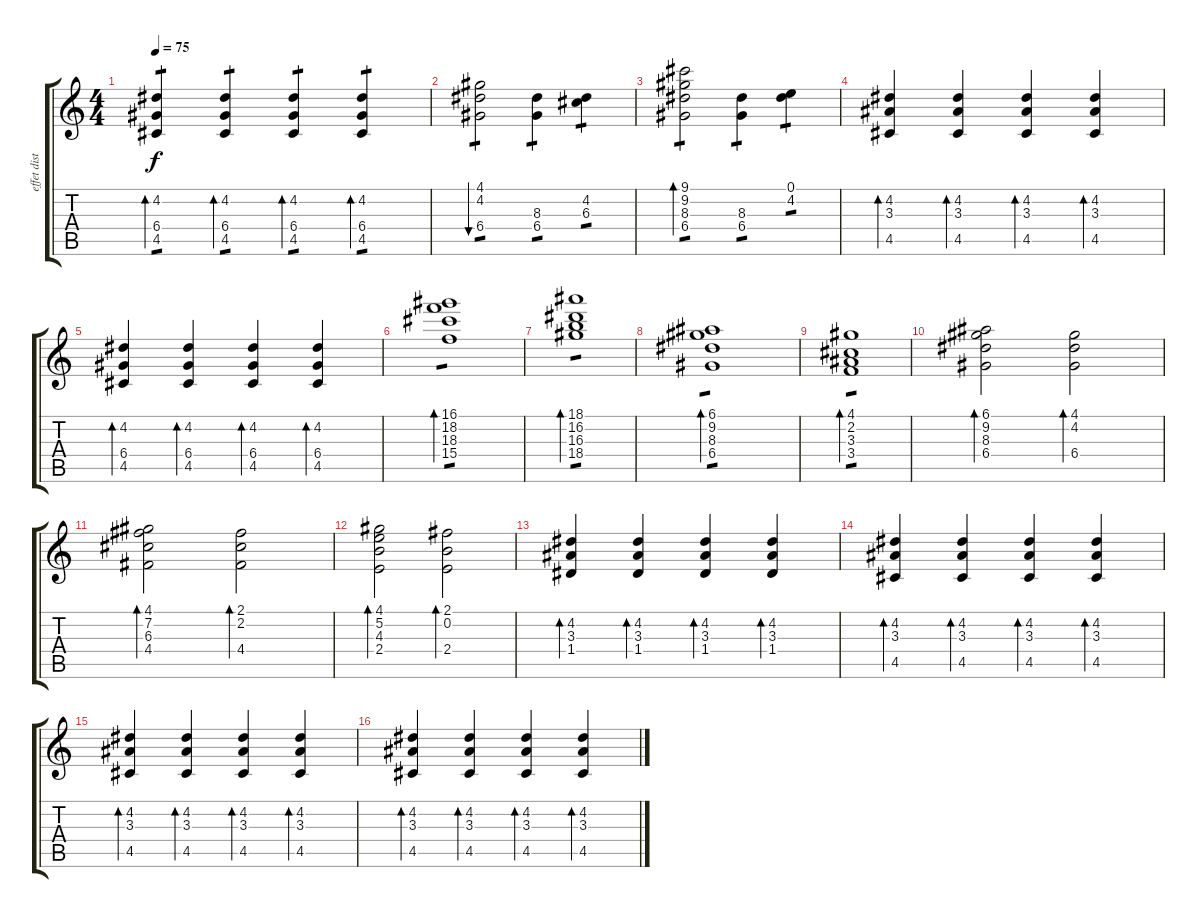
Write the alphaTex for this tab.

\track ("effet dist" "effet dist") {instrument overdrivenguitar}
\staff {score tabs}
\tuning (E4 B3 G3 D3 A2 D2) {hide}
\ts (4 4)
\tempo 75
\clef g2
\ks c
(4.2 6.4 4.5).4{bd 480 tp 1 dy f} (4.2 6.4 4.5).4{bd 480 tp 1} (4.2 6.4 4.5).4{bd 480 tp 1} (4.2 6.4 4.5).4{bd 480 tp 1} |
(4.1 4.2 6.4).2{bu 480 tp 1} (8.3 6.4).4{tp 1} (4.2 6.3).4{tp 1} |
(9.1 9.2 8.3 6.4).2{bd 60 tp 1} (8.3 6.4).4{tp 1} (0.1 4.2).4{tp 1} |
(4.2 3.3 4.5).4{bd 480} (4.2 3.3 4.5).4{bd 480} (4.2 3.3 4.5).4{bd 480} (4.2 3.3 4.5).4{bd 480} |
(4.2 6.4 4.5).4{bd 480} (4.2 6.4 4.5).4{bd 480} (4.2 6.4 4.5).4{bd 480} (4.2 6.4 4.5).4{bd 480} |
(16.1 18.2 18.3 15.4).1{bd 480 tp 1} |
(18.1 16.2 16.3 18.4).1{bd 480 tp 1} |
(6.1 9.2 8.3 6.4).1{bd 480 tp 1} |
(4.1 2.2 3.3 3.4).1{bd 480 tp 1} |
(6.1 9.2 8.3 6.4).2{bd 480} (4.1 4.2 6.4).2{bd 480} |
(4.1 7.2 6.3 4.4).2{bd 480} (2.1 2.2 4.4).2{bd 480} |
(4.1 5.2 4.3 2.4).2{bd 480} (2.1 0.2 2.4).2{bd 480} |
(4.2 3.3 1.4).4{bd 480} (4.2 3.3 1.4).4{bd 480} (4.2 3.3 1.4).4{bd 480} (4.2 3.3 1.4).4{bd 480} |
(4.2 3.3 4.5).4{bd 480} (4.2 3.3 4.5).4{bd 480} (4.2 3.3 4.5).4{bd 480} (4.2 3.3 4.5).4{bd 480} |
(4.2 3.3 4.5).4{bd 480} (4.2 3.3 4.5).4{bd 480} (4.2 3.3 4.5).4{bd 480} (4.2 3.3 4.5).4{bd 480} |
(4.2 3.3 4.5).4{bd 480} (4.2 3.3 4.5).4{bd 480} (4.2 3.3 4.5).4{bd 480} (4.2 3.3 4.5).4{bd 480}
